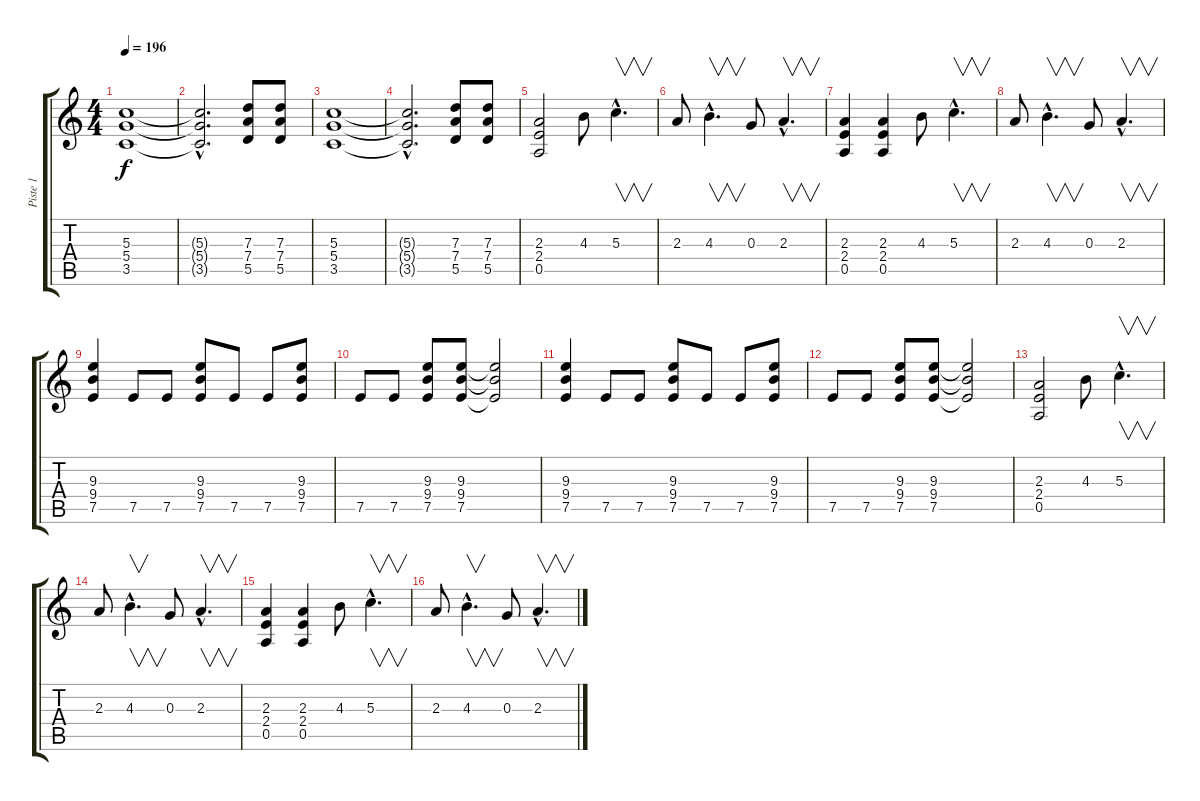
\track ("Piste 1" "Piste 1") {instrument distortionguitar}
\staff {score tabs}
\tuning (E4 B3 G3 D3 A2 E2) {hide}
\ts (4 4)
\tempo 196
\clef g2
\ks c
(5.3 5.4 3.5).1{dy f} |
(5.3{hac t} 5.4{hac t} 3.5{hac t}).2{d} (7.3 7.4 5.5).8 (7.3 7.4 5.5).8 |
(5.3 5.4 3.5).1 |
(5.3{hac t} 5.4{hac t} 3.5{hac t}).2{d} (7.3 7.4 5.5).8 (7.3 7.4 5.5).8 |
(2.3 2.4 0.5).2 4.3.8 5.3{hac}.4{v d} |
2.3.8 4.3{hac}.4{v d} 0.3.8 2.3{hac}.4{v d} |
(2.3 2.4 0.5).4 (2.3 2.4 0.5).4 4.3.8 5.3{hac}.4{v d} |
2.3.8 4.3{hac}.4{v d} 0.3.8 2.3{hac}.4{v d} |
(9.3 9.4 7.5).4 7.5.8 7.5.8 (9.3 9.4 7.5).8 7.5.8 7.5.8 (9.3 9.4 7.5).8 |
7.5.8 7.5.8 (9.3 9.4 7.5).8 (9.3 9.4 7.5).8 (9.3{t} 9.4{t} 7.5{t}).2 |
(9.3 9.4 7.5).4 7.5.8 7.5.8 (9.3 9.4 7.5).8 7.5.8 7.5.8 (9.3 9.4 7.5).8 |
7.5.8 7.5.8 (9.3 9.4 7.5).8 (9.3 9.4 7.5).8 (9.3{t} 9.4{t} 7.5{t}).2 |
(2.3 2.4 0.5).2 4.3.8 5.3{hac}.4{v d} |
2.3.8 4.3{hac}.4{v d} 0.3.8 2.3{hac}.4{v d} |
(2.3 2.4 0.5).4 (2.3 2.4 0.5).4 4.3.8 5.3{hac}.4{v d} |
2.3.8 4.3{hac}.4{v d} 0.3.8 2.3{hac}.4{v d}
